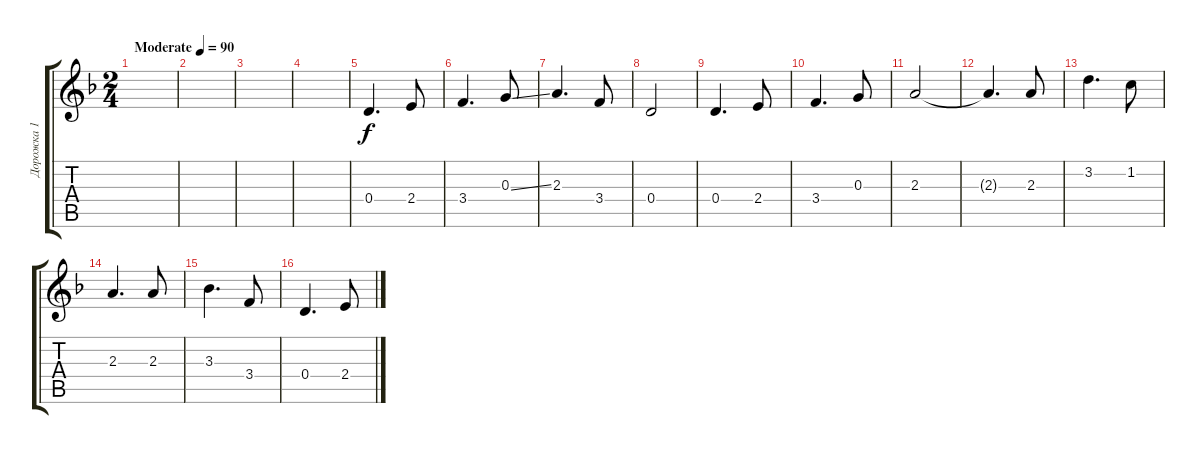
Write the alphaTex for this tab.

\track ("Дорожка 1" "Дорожка 1") {instrument acousticguitarsteel}
\staff {score tabs}
\tuning (E4 B3 G3 D3 A2 E2) {hide}
\ts (2 4)
\tempo (90 "Moderate")
\clef g2
\ks dminor
|
|
|
|
0.4.4{d} 2.4.8 |
3.4.4{d} 0.3{ss}.8 |
2.3.4{d} 3.4.8 |
0.4.2 |
0.4.4{d} 2.4.8 |
3.4.4{d} 0.3.8 |
2.3.2 |
2.3{t}.4{d} 2.3.8 |
3.2.4{d} 1.2.8 |
2.3.4{d} 2.3.8 |
3.3.4{d} 3.4.8 |
0.4.4{d} 2.4.8
